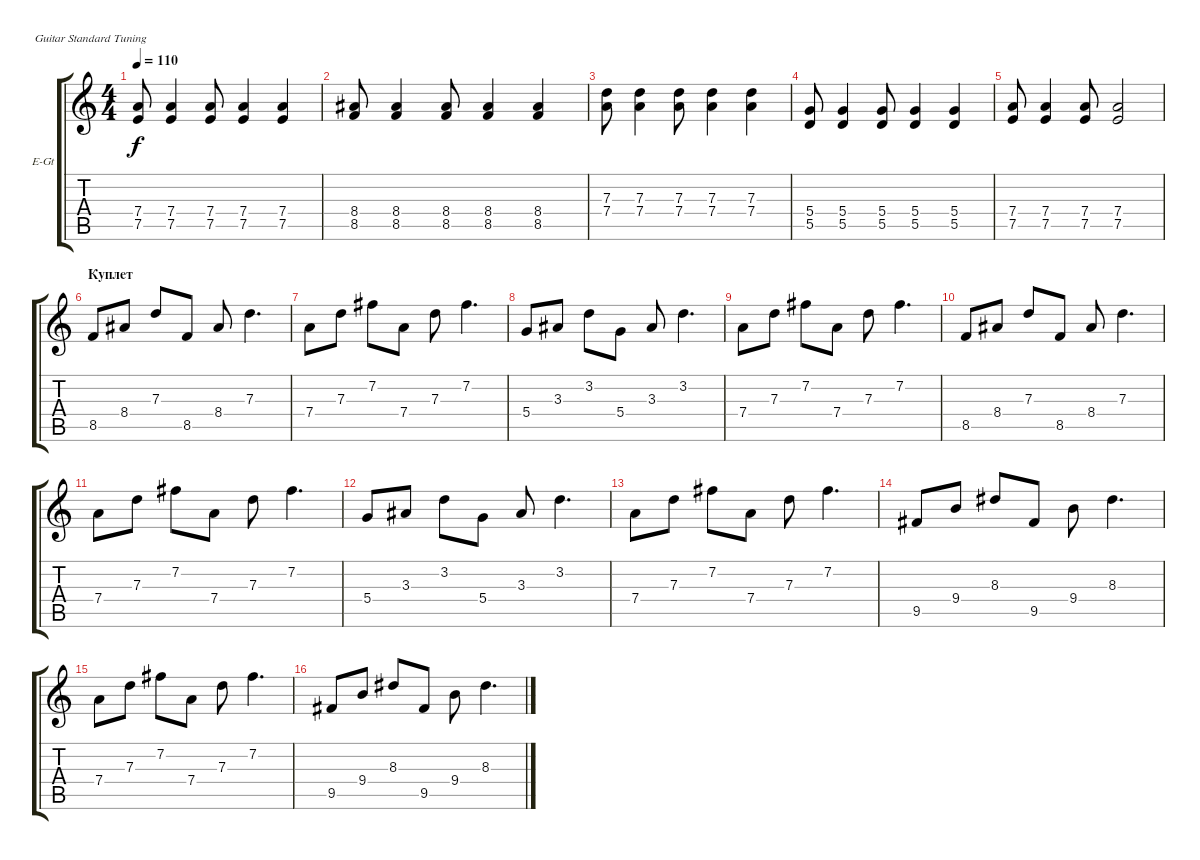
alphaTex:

\defaultSystemsLayout 4
\bracketExtendMode groupsimilarinstruments
\firstSystemTrackNameOrientation horizontal
\otherSystemsTrackNameOrientation horizontal
\track ("Electric Guitar" "E-Gt") {instrument electricguitarclean}
\staff {score tabs}
\tuning (E4 B3 G3 D3 A2 E2)
\ts (4 4)
\tempo 110
\clef g2
\ks c
(7.4 7.5).8{dy f} (7.4 7.5).4 (7.4 7.5).8 (7.4 7.5).4 (7.4 7.5).4 |
(8.5 8.4).8 (8.5 8.4).4 (8.5 8.4).8 (8.5 8.4).4 (8.5 8.4).4 |
(7.3 7.4).8 (7.3 7.4).4 (7.3 7.4).8 (7.3 7.4).4 (7.3 7.4).4 |
(5.4 5.5).8 (5.4 5.5).4 (5.4 5.5).8 (5.4 5.5).4 (5.4 5.5).4 |
(7.4 7.5).8 (7.4 7.5).4 (7.4 7.5).8 (7.4 7.5).2 |
\section ("" "Куплет")
8.5.8 8.4.8 7.3.8 8.5.8 8.4.8 7.3.4{d} |
7.4.8 7.3.8 7.2.8 7.4.8 7.3.8 7.2.4{d} |
5.4.8 3.3.8 3.2.8 5.4.8 3.3.8 3.2.4{d} |
7.4.8 7.3.8 7.2.8 7.4.8 7.3.8 7.2.4{d} |
8.5.8 8.4.8 7.3.8 8.5.8 8.4.8 7.3.4{d} |
7.4.8 7.3.8 7.2.8 7.4.8 7.3.8 7.2.4{d} |
5.4.8 3.3.8 3.2.8 5.4.8 3.3.8 3.2.4{d} |
7.4.8 7.3.8 7.2.8 7.4.8 7.3.8 7.2.4{d} |
9.5.8 9.4.8 8.3.8 9.5.8 9.4.8 8.3.4{d} |
7.4.8 7.3.8 7.2.8 7.4.8 7.3.8 7.2.4{d} |
9.5.8 9.4.8 8.3.8 9.5.8 9.4.8 8.3.4{d}
